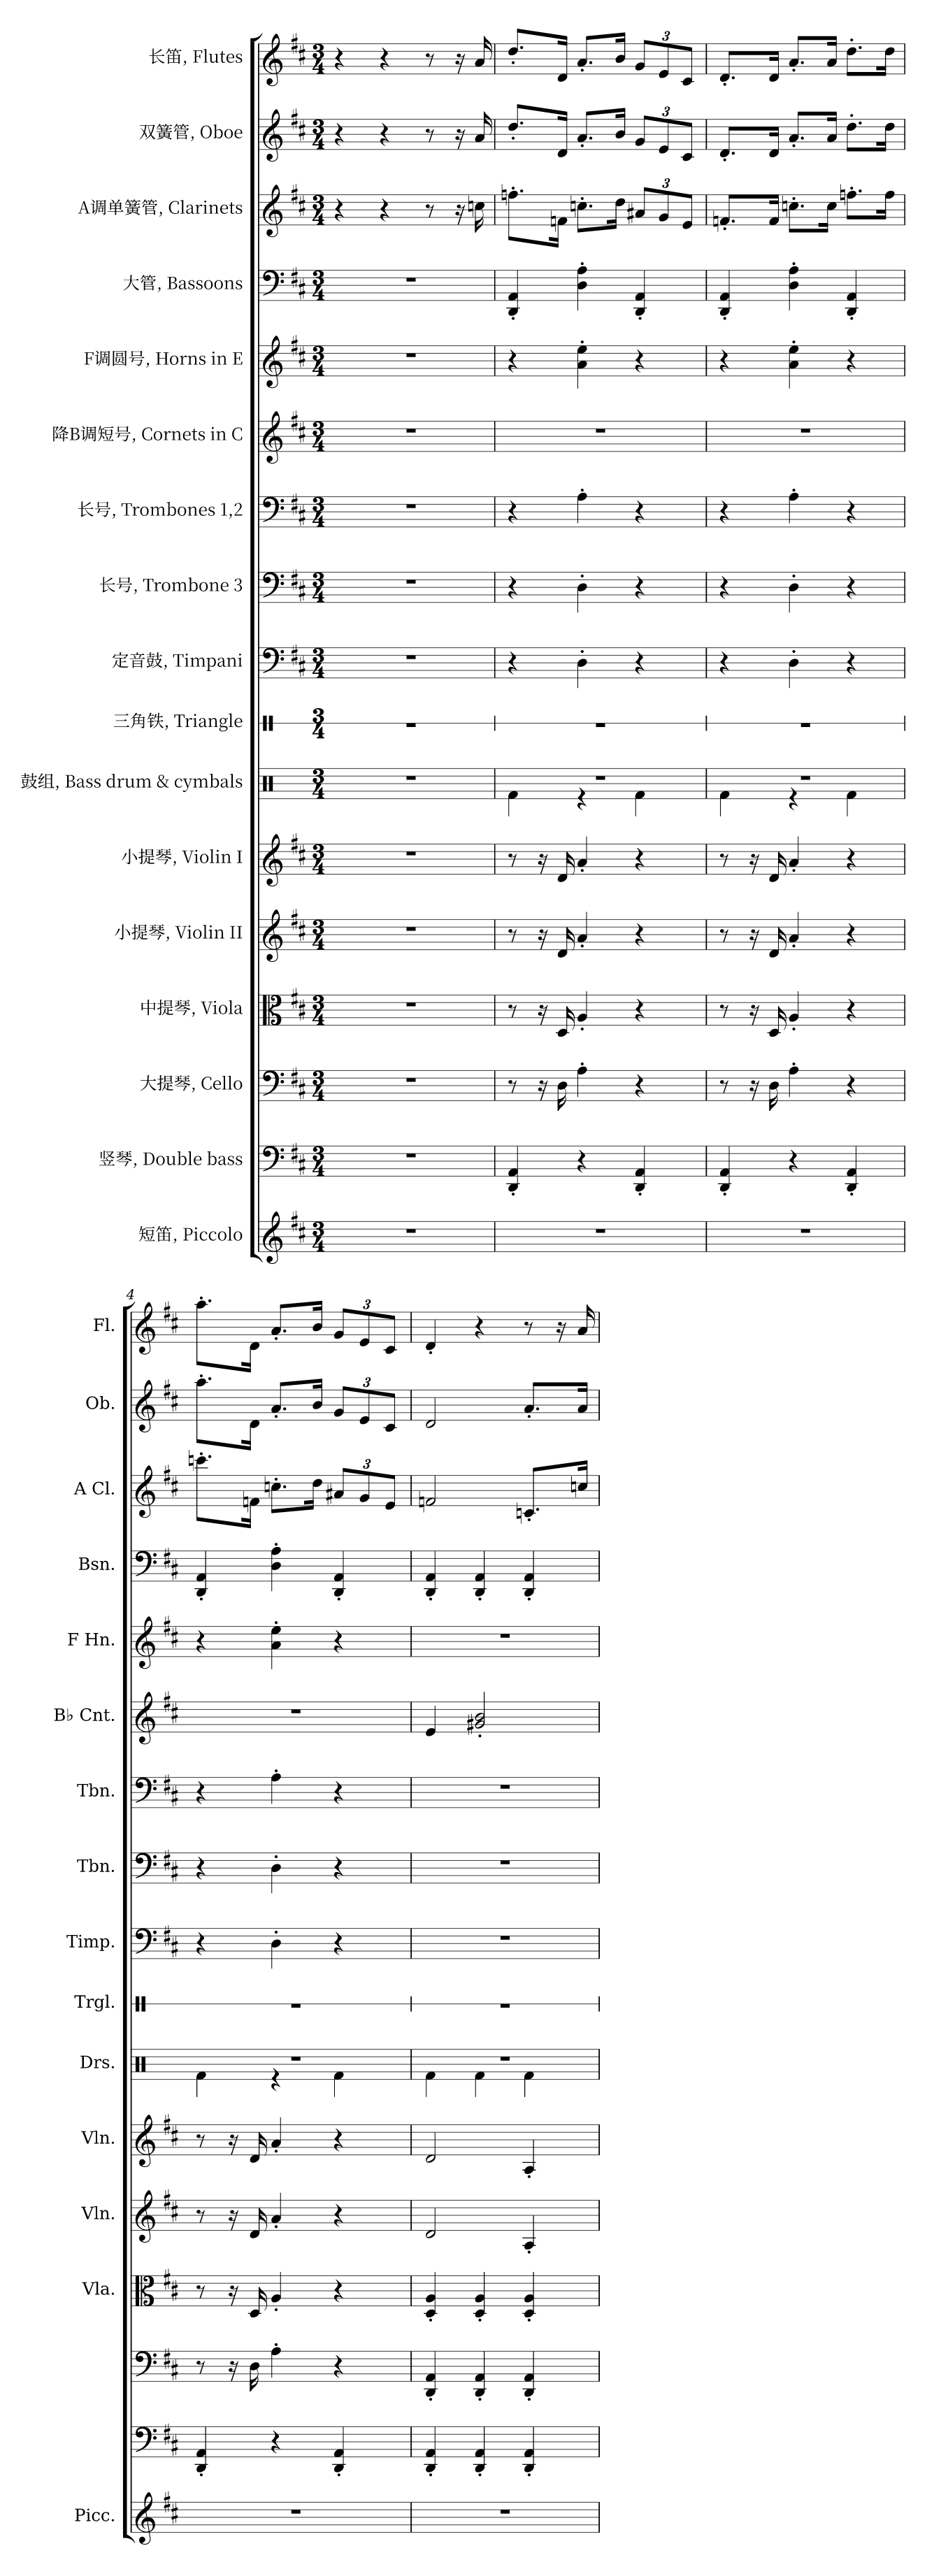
**kern	**kern	**kern	**kern	**kern	**kern	**kern	**kern	**kern	**kern	**kern	**kern	**kern	**kern	**kern	**kern	**kern
*part17	*part16	*part15	*part14	*part13	*part12	*part11	*part10	*part9	*part8	*part7	*part6	*part5	*part4	*part3	*part2	*part1
*staff17	*staff16	*staff15	*staff14	*staff13	*staff12	*staff11	*staff10	*staff9	*staff8	*staff7	*staff6	*staff5	*staff4	*staff3	*staff2	*staff1
*I"短笛, Piccolo	*I"竖琴, Double bass	*I"大提琴, Cello	*I"中提琴, Viola	*I"小提琴, Violin II	*I"小提琴, Violin I	*I"鼓组, Bass drum &amp; cymbals	*I"三角铁, Triangle	*I"定音鼓, Timpani	*I"长号, Trombone 3	*I"长号, Trombones 1,2	*I"降B调短号, Cornets in C	*I"F调圆号, Horns in E	*I"大管, Bassoons	*I"A调单簧管, Clarinets	*I"双簧管, Oboe	*I"长笛, Flutes
*I'Picc.	*	*	*I'Vla.	*I'Vln.	*I'Vln.	*I'Drs.	*I'Trgl.	*I'Timp.	*I'Tbn.	*I'Tbn.	*I'B♭ Cnt.	*I'F Hn.	*I'Bsn.	*I'A Cl.	*I'Ob.	*I'Fl.
*	*	*	*	*	*	*	*stria1	*	*	*	*	*	*	*	*	*
*clefG2	*clefF4	*clefF4	*clefC3	*clefG2	*clefG2	*clefX	*clefX	*clefF4	*clefF4	*clefF4	*clefG2	*clefG2	*clefF4	*clefG2	*clefG2	*clefG2
*ITrd-7c-12	*	*	*	*	*	*	*	*	*	*	*ITrd1c2	*ITrd4c7	*	*ITrd2c3	*	*
*k[f#c#]	*k[f#c#]	*k[f#c#]	*k[f#c#]	*k[f#c#]	*k[f#c#]	*k[]	*k[]	*k[f#c#]	*k[f#c#]	*k[f#c#]	*k[]	*k[f#]	*k[f#c#]	*k[f#c#g#d#a#]	*k[f#c#]	*k[f#c#]
*M3/4	*M3/4	*M3/4	*M3/4	*M3/4	*M3/4	*M3/4	*M3/4	*M3/4	*M3/4	*M3/4	*M3/4	*M3/4	*M3/4	*M3/4	*M3/4	*M3/4
*MM96	*MM96	*MM96	*MM96	*MM96	*MM96	*MM96	*MM96	*MM96	*MM96	*MM96	*MM96	*MM96	*MM96	*MM96	*MM96	*MM96
=1	=1	=1	=1	=1	=1	=1	=1	=1	=1	=1	=1	=1	=1	=1	=1	=1
2.r	2.r	2.r	2.r	2.r	2.r	2.r	2.r	2.r	2.r	2.r	2.r	2.r	2.r	4r	4r	4r
.	.	.	.	.	.	.	.	.	.	.	.	.	.	4r	4r	4r
.	.	.	.	.	.	.	.	.	.	.	.	.	.	8r	8r	8r
.	.	.	.	.	.	.	.	.	.	.	.	.	.	16r	16r	16r
.	.	.	.	.	.	.	.	.	.	.	.	.	.	16an\	16a/	16a/
=2	=2	=2	=2	=2	=2	=2	=2	=2	=2	=2	=2	=2	=2	=2	=2	=2
*	*	*	*	*	*	*^	*	*	*	*	*	*	*	*	*	*
2.r	4DD/' 4AA/'	8r	8r	8r	8r	2.r	4Rf\	2.r	4r	4r	4r	2.r	4r	4DD/' 4AA/'	8.ddn'\L	8.dd'/L	8.dd'/L
.	.	16r	16r	16r	16r	.	.	.	.	.	.	.	.	.	.	.	.
.	.	16D\	16D/	16d/	16d/	.	.	.	.	.	.	.	.	.	16dn\Jk	16d/Jk	16d/Jk
.	4r	4A'\	4A'/	4a'/	4a'/	.	4r	.	4D'\	4D'\	4A'\	.	4d\' 4a\'	4D\' 4A\'	8.an'\L	8.a'/L	8.a'/L
.	.	.	.	.	.	.	.	.	.	.	.	.	.	.	16b\Jk	16b/Jk	16b/Jk
*	*	*	*	*	*	*	*	*	*	*	*	*	*	*	*Xbrackettup	*Xbrackettup	*Xbrackettup
.	4DD/' 4AA/'	4r	4r	4r	4r	.	4Rf\	.	4r	4r	4r	.	4r	4DD/' 4AA/'	12f##X/L	12g/L	12g/L
.	.	.	.	.	.	.	.	.	.	.	.	.	.	.	12e/	12e/	12e/
.	.	.	.	.	.	.	.	.	.	.	.	.	.	.	12c#/J	12c#/J	12c#/J
=3	=3	=3	=3	=3	=3	=3	=3	=3	=3	=3	=3	=3	=3	=3	=3	=3	=3
2.r	4DD/' 4AA/'	8r	8r	8r	8r	2.r	4Rf\	2.r	4r	4r	4r	2.r	4r	4DD/' 4AA/'	8.dn'/L	8.d'/L	8.d'/L
.	.	16r	16r	16r	16r	.	.	.	.	.	.	.	.	.	.	.	.
.	.	16D\	16D/	16d/	16d/	.	.	.	.	.	.	.	.	.	16d/Jk	16d/Jk	16d/Jk
.	4r	4A'\	4A'/	4a'/	4a'/	.	4r	.	4D'\	4D'\	4A'\	.	4d\' 4a\'	4D\' 4A\'	8.an'\L	8.a'/L	8.a'/L
.	.	.	.	.	.	.	.	.	.	.	.	.	.	.	16a\Jk	16a/Jk	16a/Jk
.	4DD/' 4AA/'	4r	4r	4r	4r	.	4Rf\	.	4r	4r	4r	.	4r	4DD/' 4AA/'	8.ddn'\L	8.dd'\L	8.dd'\L
.	.	.	.	.	.	.	.	.	.	.	.	.	.	.	16dd\Jk	16dd\Jk	16dd\Jk
!!LO:PB:g=z
=4	=4	=4	=4	=4	=4	=4	=4	=4	=4	=4	=4	=4	=4	=4	=4	=4	=4
2.r	4DD/' 4AA/'	8r	8r	8r	8r	2.r	4Rf\	2.r	4r	4r	4r	2.r	4r	4DD/' 4AA/'	8.aan'\L	8.aa'\L	8.aa'\L
.	.	16r	16r	16r	16r	.	.	.	.	.	.	.	.	.	.	.	.
.	.	16D\	16D/	16d/	16d/	.	.	.	.	.	.	.	.	.	16dn\Jk	16d\Jk	16d\Jk
.	4r	4A'\	4A'/	4a'/	4a'/	.	4r	.	4D'\	4D'\	4A'\	.	4d\' 4a\'	4D\' 4A\'	8.an'\L	8.a'/L	8.a'/L
.	.	.	.	.	.	.	.	.	.	.	.	.	.	.	16b\Jk	16b/Jk	16b/Jk
.	4DD/' 4AA/'	4r	4r	4r	4r	.	4Rf\	.	4r	4r	4r	.	4r	4DD/' 4AA/'	12f##X/L	12g/L	12g/L
.	.	.	.	.	.	.	.	.	.	.	.	.	.	.	12e/	12e/	12e/
.	.	.	.	.	.	.	.	.	.	.	.	.	.	.	12c#/J	12c#/J	12c#/J
=5	=5	=5	=5	=5	=5	=5	=5	=5	=5	=5	=5	=5	=5	=5	=5	=5	=5
2.r	4DD/' 4AA/'	4DD/' 4AA/'	4D/' 4A/'	2d/	2d/	2.r	4Rf\	2.r	2.r	2.r	2.r	4d/	2.r	4DD/' 4AA/'	2dn/	2d/	4d'/
.	4DD/' 4AA/'	4DD/' 4AA/'	4D/' 4A/'	.	.	.	4Rf\	.	.	.	.	2f#X/' 2a/'	.	4DD/' 4AA/'	.	.	4r
.	4DD/' 4AA/'	4DD/' 4AA/'	4D/' 4A/'	4A'/	4A'/	.	4Rf\	.	.	.	.	.	.	4DD/' 4AA/'	8.An'/L	8.a'/L	8r
.	.	.	.	.	.	.	.	.	.	.	.	.	.	.	.	.	16r
.	.	.	.	.	.	.	.	.	.	.	.	.	.	.	16an/Jk	16a/Jk	16a/
*	*	*	*	*	*	*v	*v	*	*	*	*	*	*	*	*	*	*
=	=	=	=	=	=	=	=	=	=	=	=	=	=	=	=	=
*-	*-	*-	*-	*-	*-	*-	*-	*-	*-	*-	*-	*-	*-	*-	*-	*-
